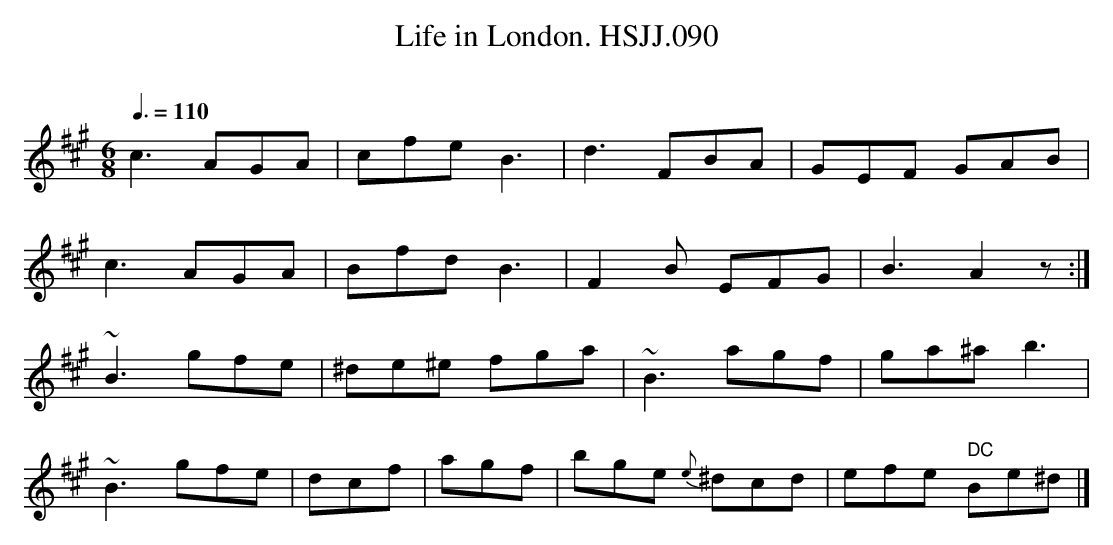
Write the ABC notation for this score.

X:1
T:Life in London. HSJJ.090
M:6/8
L:1/8
Q:3/8=110
O:
K:A
c3AGA|cfeB3|d3FBA|GEF GAB|
c3AGA|BfdB3|F2B EFG|B3A2z:|
~B3gfe|^de^e fga|~B3agf|ga^a b3|
~B3gfe|dcf|agf|bge {e}^dcd|efe" DC" Be^d|]
